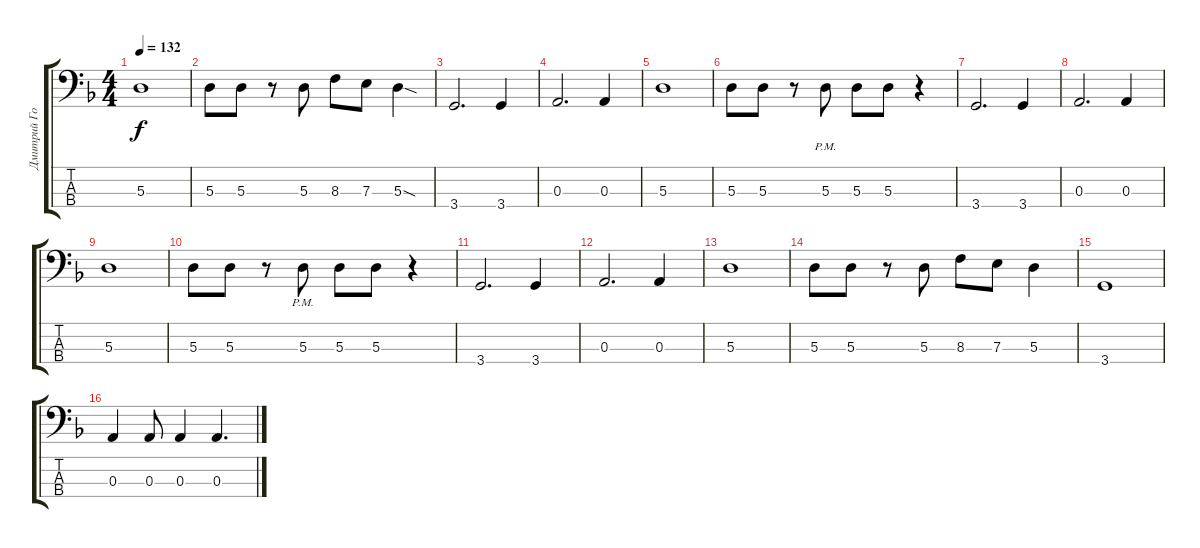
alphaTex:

\track ("Дмитрий Голяшев" "Дмитрий Го") {instrument electricbasspick}
\staff {score tabs}
\tuning (G2 D2 A1 E1) {hide}
\ts (4 4)
\tempo 132
\clef f4
\ks f
5.3.1{dy f} |
5.3.8 5.3.8 r.8 5.3.8 8.3.8 7.3.8 5.3{sod}.4 |
3.4.2{d} 3.4.4 |
0.3.2{d} 0.3.4 |
5.3.1 |
5.3.8 5.3.8 r.8 5.3{pm}.8 5.3.8 5.3.8 r.4 |
3.4.2{d} 3.4.4 |
0.3.2{d} 0.3.4 |
5.3.1 |
5.3.8 5.3.8 r.8 5.3{pm}.8 5.3.8 5.3.8 r.4 |
3.4.2{d} 3.4.4 |
0.3.2{d} 0.3.4 |
5.3.1 |
5.3.8 5.3.8 r.8 5.3.8 8.3.8 7.3.8 5.3.4 |
3.4.1 |
0.3.4 0.3.8 0.3.4 0.3.4{d}
